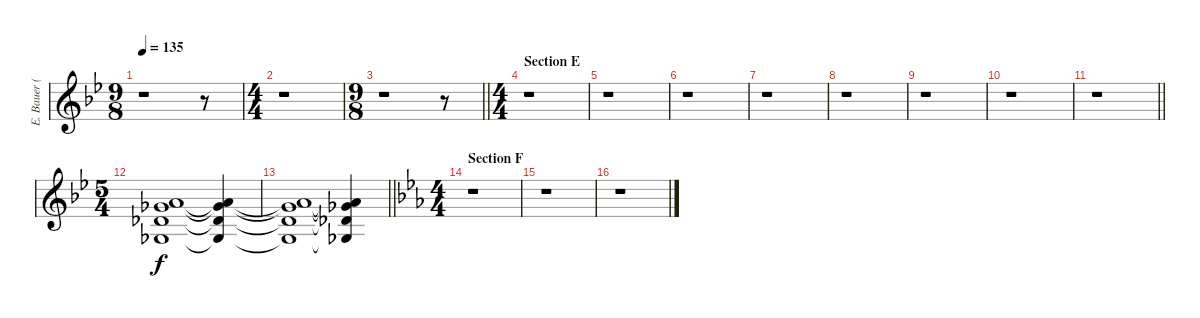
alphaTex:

\track ("E. Bauer (Keyboard)" "E. Bauer (") {instrument stringensemble1}
\staff {score}
\tuning (E4 B3 G3 D3 A2 E2 B1) {hide}
\ts (9 8)
\tempo 135
\clef g2
\ks gminor
r.1{dy f} r.8 |
\ts (4 4)
r.1 |
\ts (9 8)
\barLineRight lightlight
r.1 r.8 |
\ts (4 4)
\section ("" "Section E")
r.1 |
r.1 |
r.1 |
r.1 |
r.1 |
r.1 |
r.1 |
\barLineRight lightlight
r.1 |
\ts (5 4)
(5.1 7.2 6.3 4.4).1 (5.1{t} 7.2{t} 6.3{t} 4.4{t}).4 |
\barLineRight lightlight
(5.1{t} 7.2{t} 6.3{t} 4.4{t}).1 (5.1{t} 7.2{t} 6.3{t} 4.4{t}).4 |
\ts (4 4)
\section ("" "Section F")
\ks cminor
r.1 |
r.1 |
r.1
